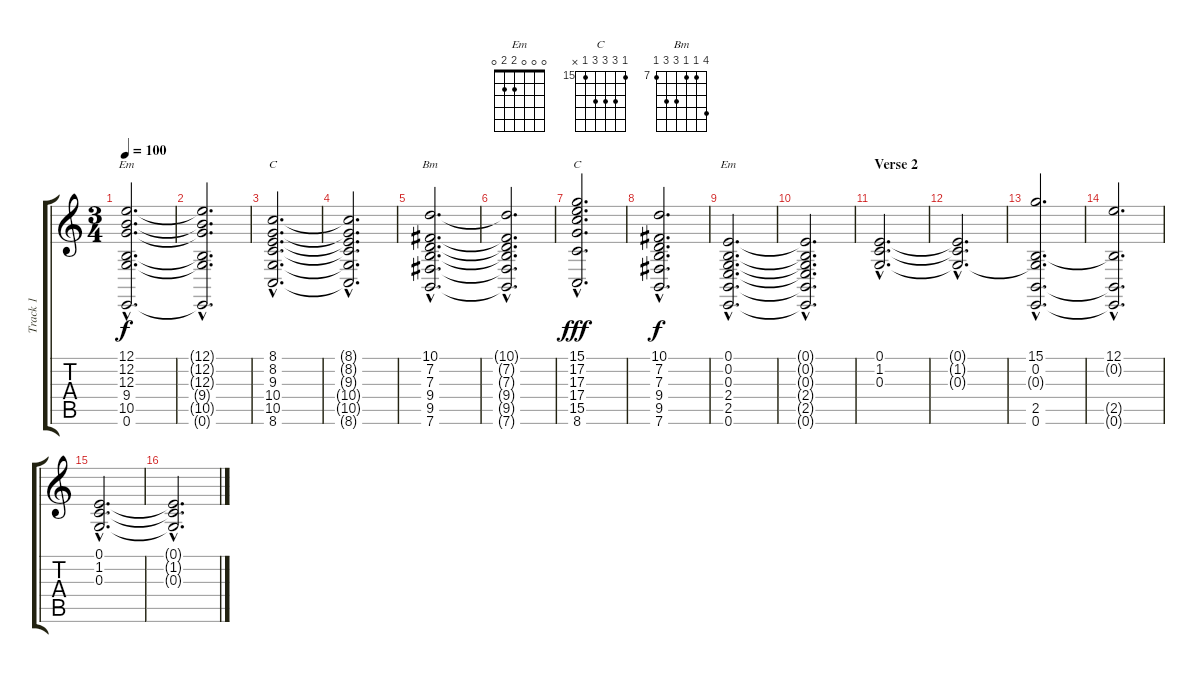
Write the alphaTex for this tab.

\track ("Track 1" "Track 1") {instrument stringensemble1}
\staff {score tabs}
\tuning (E4 B3 G3 D3 A2 E2) {hide}
\chord ("Em" 12 12 12 9 10 0) {firstfret 9}
\chord ("C" 8 8 9 10 10 8) {firstfret 8}
\chord ("Bm" 10 7 7 9 9 7) {firstfret 7}
\chord ("C" 15 17 17 17 15 x) {firstfret 15}
\chord ("Em" 0 0 0 2 2 0)
\ts (3 4)
\tempo 100
\clef g2
\ks c
(12.1{hac} 12.2{hac} 12.3{hac} 9.4{hac} 10.5{hac} 0.6{hac}).2{d ch "Em" dy f} |
(12.1{hac t} 12.2{hac t} 12.3{hac t} 9.4{hac t} 10.5{hac t} 0.6{hac t}).2{d} |
(8.1{hac} 8.2{hac} 9.3{hac} 10.4{hac} 10.5{hac} 8.6{hac}).2{d ch "C"} |
(8.1{hac t} 8.2{hac t} 9.3{hac t} 10.4{hac t} 10.5{hac t} 8.6{hac t}).2{d} |
(10.1{hac} 7.2{hac} 7.3{hac} 9.4{hac} 9.5{hac} 7.6{hac}).2{d ch "Bm"} |
(10.1{hac t} 7.2{hac t} 7.3{hac t} 9.4{hac t} 9.5{hac t} 7.6{hac t}).2{d} |
(15.1{hac} 17.2{hac} 17.3{hac} 17.4{hac} 15.5{hac} 8.6{hac}).2{d ch "C" dy fff} |
(10.1{hac} 7.2{hac} 7.3{hac} 9.4{hac} 9.5{hac} 7.6{hac}).2{d dy f} |
(0.1{hac} 0.2{hac} 0.3{hac} 2.4{hac} 2.5{hac} 0.6{hac}).2{d ch "Em"} |
(0.1{hac t} 0.2{hac t} 0.3{hac t} 2.4{hac t} 2.5{hac t} 0.6{hac t}).2{d} |
\section ("" "Verse 2")
(0.1{hac} 1.2{hac} 0.3{hac}).2{d} |
(0.1{hac t} 1.2{hac t} 0.3{hac t}).2{d} |
(15.1{hac} 0.2{hac} 0.3{hac t} 2.5{hac} 0.6{hac}).2{d} |
(12.1{hac} 0.2{hac t} 2.5{hac t} 0.6{hac t}).2{d} |
(0.1{hac} 1.2{hac} 0.3{hac}).2{d} |
(0.1{hac t} 1.2{hac t} 0.3{hac t}).2{d}
